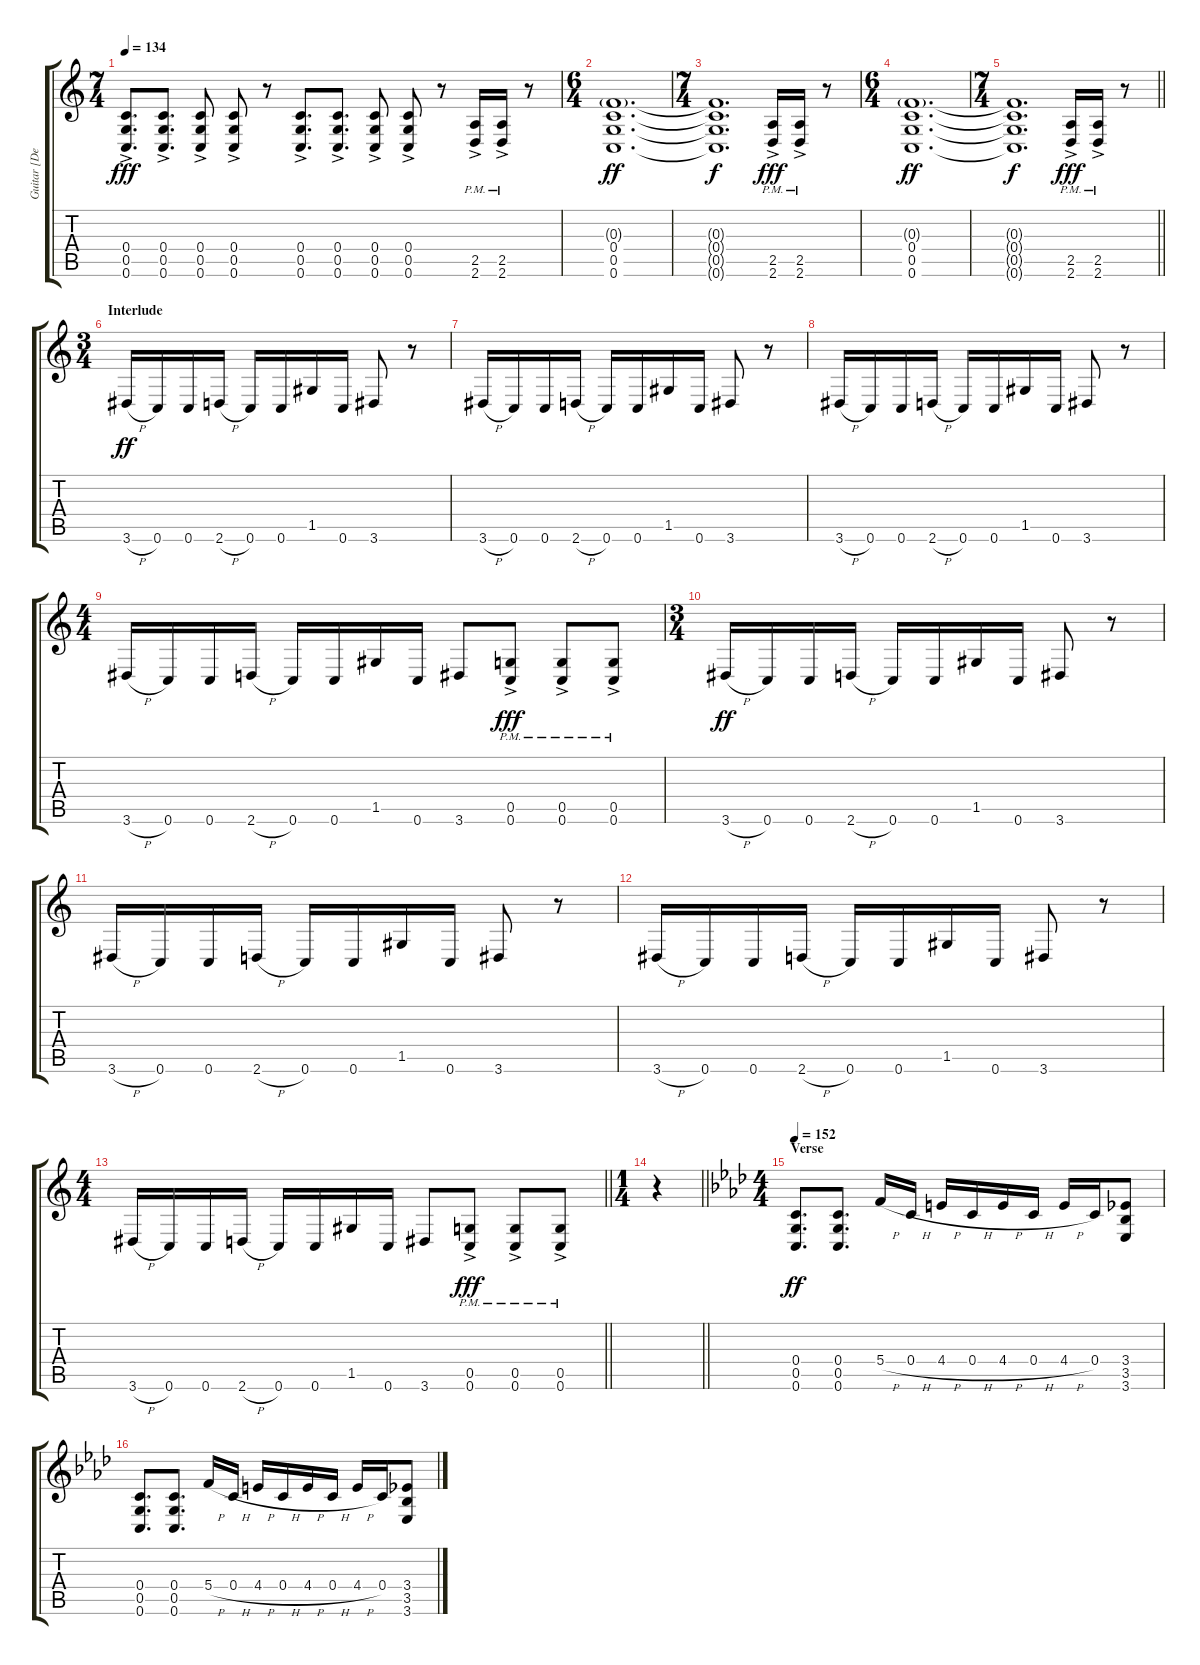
\track ("Guitar [Derek Miller]" "Guitar [De") {instrument distortionguitar}
\staff {score tabs}
\tuning (D4 A3 F3 C3 G2 C2) {hide}
\ts (7 4)
\tempo 134
\clef g2
\ks c
(0.4{ac} 0.5{ac} 0.6{ac}).8{d dy fff} (0.4{ac} 0.5{ac} 0.6{ac}).8{d} (0.4{ac} 0.5{ac} 0.6{ac}).8 (0.4{ac} 0.5{ac} 0.6{ac}).8 r.8 (0.4{ac} 0.5{ac} 0.6{ac}).8{d} (0.4{ac} 0.5{ac} 0.6{ac}).8{d} (0.4{ac} 0.5{ac} 0.6{ac}).8 (0.4{ac} 0.5{ac} 0.6{ac}).8 r.8 (2.5{ac pm} 2.6{ac pm}).16 (2.5{ac pm} 2.6{ac pm}).16 r.8 |
\ts (6 4)
(0.3{g} 0.4 0.5 0.6).1{d dy ff} |
\ts (7 4)
(0.3{t} 0.4{t} 0.5{t} 0.6{t}).1{d dy f} (2.5{ac pm} 2.6{ac pm}).16{dy fff} (2.5{ac pm} 2.6{ac pm}).16 r.8 |
\ts (6 4)
(0.3{g} 0.4 0.5 0.6).1{d dy ff} |
\ts (7 4)
\barLineRight lightlight
(0.3{t} 0.4{t} 0.5{t} 0.6{t}).1{d dy f} (2.5{ac pm} 2.6{ac pm}).16{dy fff} (2.5{ac pm} 2.6{ac pm}).16 r.8 |
\ts (3 4)
\section ("" "Interlude")
\ks aminor
3.6{h}.16{dy ff} 0.6.16 0.6.16 2.6{h}.16 0.6.16 0.6.16 1.5.16 0.6.16 3.6.8 r.8 |
3.6{h}.16 0.6.16 0.6.16 2.6{h}.16 0.6.16 0.6.16 1.5.16 0.6.16 3.6.8 r.8 |
3.6{h}.16 0.6.16 0.6.16 2.6{h}.16 0.6.16 0.6.16 1.5.16 0.6.16 3.6.8 r.8 |
\ts (4 4)
3.6{h}.16 0.6.16 0.6.16 2.6{h}.16 0.6.16 0.6.16 1.5.16 0.6.16 3.6.8 (0.5{ac pm} 0.6{ac pm}).8{dy fff} (0.5{ac pm} 0.6{ac pm}).8 (0.5{ac pm} 0.6{ac pm}).8 |
\ts (3 4)
3.6{h}.16{dy ff} 0.6.16 0.6.16 2.6{h}.16 0.6.16 0.6.16 1.5.16 0.6.16 3.6.8 r.8 |
3.6{h}.16 0.6.16 0.6.16 2.6{h}.16 0.6.16 0.6.16 1.5.16 0.6.16 3.6.8 r.8 |
3.6{h}.16 0.6.16 0.6.16 2.6{h}.16 0.6.16 0.6.16 1.5.16 0.6.16 3.6.8 r.8 |
\ts (4 4)
\barLineRight lightlight
3.6{h}.16 0.6.16 0.6.16 2.6{h}.16 0.6.16 0.6.16 1.5.16 0.6.16 3.6.8 (0.5{ac pm} 0.6{ac pm}).8{dy fff} (0.5{ac pm} 0.6{ac pm}).8 (0.5{ac pm} 0.6{ac pm}).8 |
\ts (1 4)
\section ("" "")
\barLineRight lightlight
r.4 |
\ts (4 4)
\section ("" "Verse")
\tempo 152
\ks fminor
(0.4 0.5 0.6).8{d dy ff} (0.4 0.5 0.6).8{d} 5.4{h}.16 0.4{h}.16 4.4{h}.16 0.4{h}.16 4.4{h}.16 0.4{h}.16 4.4{h}.16 0.4.16 (3.4 3.5 3.6).8 |
(0.4 0.5 0.6).8{d} (0.4 0.5 0.6).8{d} 5.4{h}.16 0.4{h}.16 4.4{h}.16 0.4{h}.16 4.4{h}.16 0.4{h}.16 4.4{h}.16 0.4.16 (3.4 3.5 3.6).8
